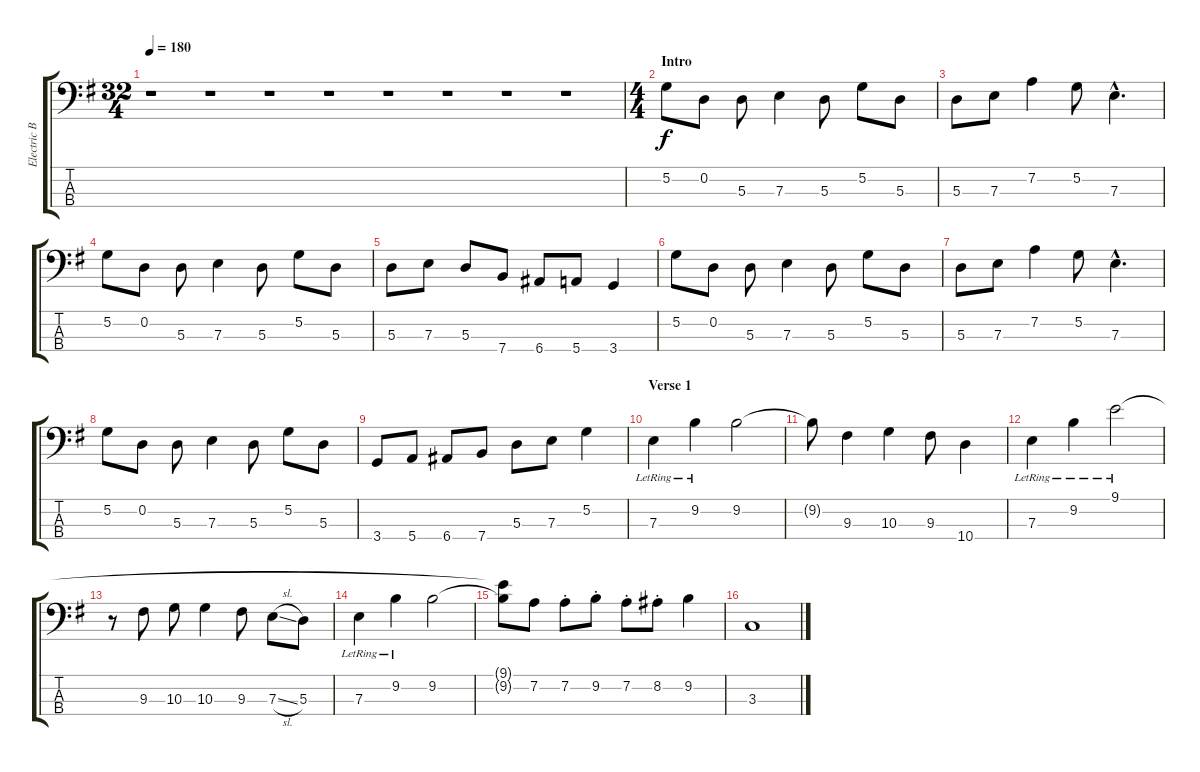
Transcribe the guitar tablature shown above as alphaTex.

\track ("Electric Bass" "Electric B") {instrument electricbassfinger}
\staff {score tabs}
\tuning (G2 D2 A1 E1) {hide}
\ts (32 4)
\tempo 180
\clef f4
\ks eminor
r.1{dy f instrument electricbassfinger} r.1 r.1 r.1 r.1 r.1 r.1 r.1 |
\ts (4 4)
\section ("" "Intro")
5.2.8 0.2.8 5.3.8 7.3.4 5.3.8 5.2.8 5.3.8 |
5.3.8 7.3.8 7.2.4 5.2.8 7.3{hac}.4{d} |
5.2.8 0.2.8 5.3.8 7.3.4 5.3.8 5.2.8 5.3.8 |
5.3.8 7.3.8 5.3.8 7.4.8 6.4.8 5.4.8 3.4.4 |
5.2.8 0.2.8 5.3.8 7.3.4 5.3.8 5.2.8 5.3.8 |
5.3.8 7.3.8 7.2.4 5.2.8 7.3{hac}.4{d} |
5.2.8 0.2.8 5.3.8 7.3.4 5.3.8 5.2.8 5.3.8 |
3.4.8 5.4.8 6.4.8 7.4.8 5.3.8 7.3.8 5.2.4 |
\section ("" "Verse 1")
7.3{lr}.4 9.2{lr}.4 9.2.2 |
9.2{t}.8 9.3.4 10.3.4 9.3.8 10.4.4 |
7.3{lr}.4 9.2{lr}.4 9.1{lr}.2 |
r.8 9.3.8 10.3.8 10.3.4 9.3.8 7.3{sl}.8 5.3.8 |
7.3{lr}.4 9.2{lr}.4 9.2.2 |
(9.1{t} 9.2{t}).8 7.2.8 7.2{st}.8 9.2{st}.8 7.2{st}.8 8.2{st}.8 9.2.4 |
3.3.1
